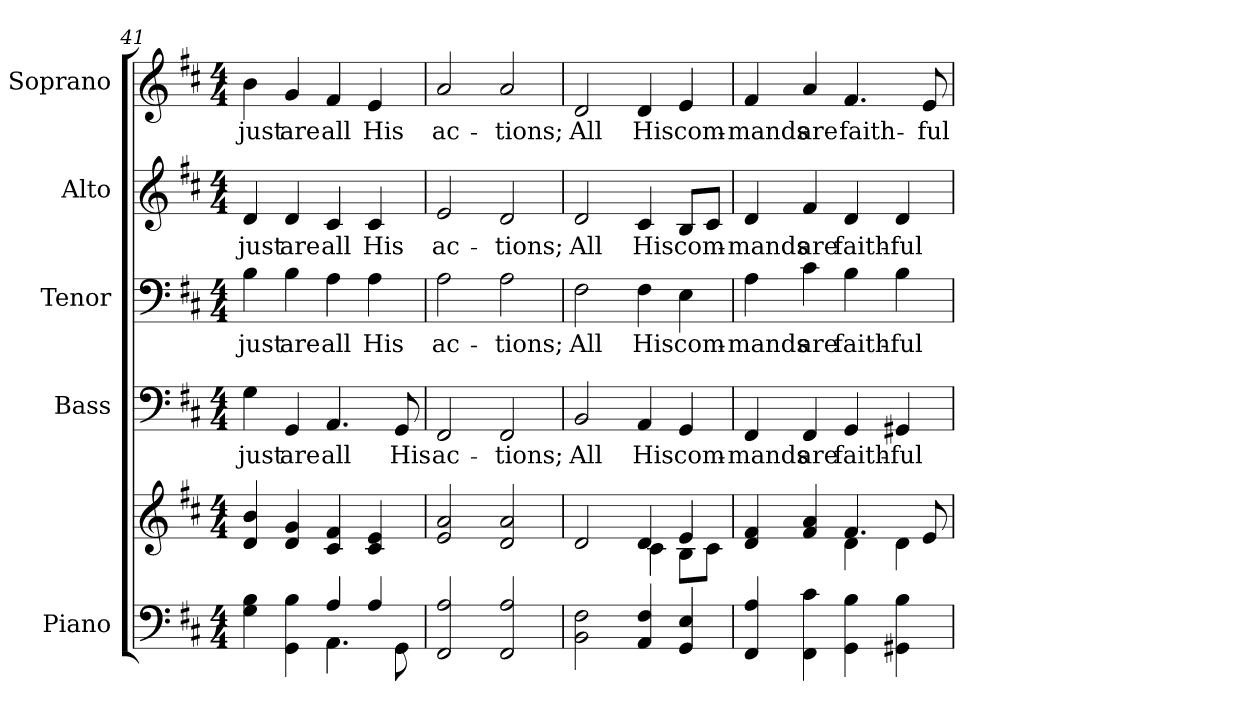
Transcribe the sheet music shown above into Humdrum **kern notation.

**kern	**kern	**kern	**text	**kern	**text	**kern	**text	**kern	**text
*part5	*part5	*part4	*part4	*part3	*part3	*part2	*part2	*part1	*part1
*staff6	*staff5	*staff4	*staff4	*staff3	*staff3	*staff2	*staff2	*staff1	*staff1
*I"Piano	*	*I"Bass	*	*I"Tenor	*	*I"Alto	*	*I"Soprano	*
*I'Pno.	*	*I'B.	*	*I'T.	*	*I'A.	*	*I'S.	*
*clefF4	*clefG2	*clefF4	*	*clefF4	*	*clefG2	*	*clefG2	*
*k[f#c#]	*k[f#c#]	*k[f#c#]	*	*k[f#c#]	*	*k[f#c#]	*	*k[f#c#]	*
*D:	*D:	*D:	*	*D:	*	*D:	*	*D:	*
*M4/4	*M4/4	*M4/4	*	*M4/4	*	*M4/4	*	*M4/4	*
=41	=41	=41	=41	=41	=41	=41	=41	=41	=41
*^	*	*	*	*	*	*	*	*	*
!	!	!	!	!LO:LY:b:color=#000000	!	!	!	!	!	!
!	!	!	!	!	!	!LO:LY:b:color=#000000	!	!	!	!
!	!	!	!	!	!	!	!	!LO:LY:b:color=#000000	!	!
!	!	!	!	!	!	!	!	!	!	!LO:LY:b:color=#000000
4Gi\ 4Bi	2ryy	4di/ 4bi	4Gi\	just	4Bi\	just	4di/	just	4bi\	just
!	!	!	!	!LO:LY:b:color=#000000	!	!	!	!	!	!
!	!	!	!	!	!	!LO:LY:b:color=#000000	!	!	!	!
!	!	!	!	!	!	!	!	!LO:LY:b:color=#000000	!	!
!	!	!	!	!	!	!	!	!	!	!LO:LY:b:color=#000000
4GGi\ 4Bi	.	4di/ 4gi	4GGi/	are	4Bi\	are	4di/	are	4gi/	are
!	!	!	!	!LO:LY:b:color=#000000	!	!	!	!	!	!
!	!	!	!	!	!	!LO:LY:b:color=#000000	!	!	!	!
!	!	!	!	!	!	!	!	!LO:LY:b:color=#000000	!	!
!	!	!	!	!	!	!	!	!	!	!LO:LY:b:color=#000000
4Ai/	4.AAi\	4c#i/ 4f#i	4.AAi/	all	4Ai\	all	4c#i/	all	4f#i/	all
!	!	!	!	!	!	!LO:LY:b:color=#000000	!	!	!	!
!	!	!	!	!	!	!	!	!LO:LY:b:color=#000000	!	!
!	!	!	!	!	!	!	!	!	!	!LO:LY:b:color=#000000
4Ai/	.	4c#i/ 4ei	.	.	4Ai\	His	4c#i/	His	4ei/	His
!	!	!	!	!LO:LY:b:color=#000000	!	!	!	!	!	!
.	8GGi\	.	8GGi/	His	.	.	.	.	.	.
*v	*v	*	*	*	*	*	*	*	*	*
=42	=42	=42	=42	=42	=42	=42	=42	=42	=42
*^	*	*	*	*	*	*	*	*	*
!	!	!	!	!LO:LY:b:color=#000000	!	!	!	!	!	!
*v	*v	*	*	*	*	*	*	*	*	*
*^	*	*	*	*	*	*	*	*	*
!	!	!	!	!	!	!LO:LY:b:color=#000000	!	!	!	!
*v	*v	*	*	*	*	*	*	*	*	*
*^	*	*	*	*	*	*	*	*	*
!	!	!	!	!	!	!	!	!LO:LY:b:color=#000000	!	!
*v	*v	*	*	*	*	*	*	*	*	*
*^	*	*	*	*	*	*	*	*	*
!	!	!	!	!	!	!	!	!	!	!LO:LY:b:color=#000000
*v	*v	*	*	*	*	*	*	*	*	*
2FF#i/ 2Ai	2ei/ 2ai	2FF#i/	ac-	2Ai\	ac-	2ei/	ac-	2ai/	ac-
!	!	!	!LO:LY:b:color=#000000	!	!	!	!	!	!
!	!	!	!	!	!LO:LY:b:color=#000000	!	!	!	!
!	!	!	!	!	!	!	!LO:LY:b:color=#000000	!	!
!	!	!	!	!	!	!	!	!	!LO:LY:b:color=#000000
2FF#i/ 2Ai	2di/ 2ai	2FF#i/	-tions;	2Ai\	-tions;	2di/	-tions;	2ai/	-tions;
!!LO:PB:g=z
=43	=43	=43	=43	=43	=43	=43	=43	=43	=43
*	*^	*	*	*	*	*	*	*	*
!	!	!	!	!LO:LY:b:color=#000000	!	!	!	!	!	!
!	!	!	!	!	!	!LO:LY:b:color=#000000	!	!	!	!
!	!	!	!	!	!	!	!	!LO:LY:b:color=#000000	!	!
!	!	!	!	!	!	!	!	!	!	!LO:LY:b:color=#000000
2BBi\ 2F#i	2di/	2ryy	2BBi/	All	2F#i\	All	2di/	All	2di/	All
!	!	!	!	!LO:LY:b:color=#000000	!	!	!	!	!	!
!	!	!	!	!	!	!LO:LY:b:color=#000000	!	!	!	!
!	!	!	!	!	!	!	!	!LO:LY:b:color=#000000	!	!
!	!	!	!	!	!	!	!	!	!	!LO:LY:b:color=#000000
4AAi/ 4F#i	4di/	4c#i\	4AAi/	His	4F#i\	His	4c#i/	His	4di/	His
!	!	!	!	!LO:LY:b:color=#000000	!	!	!	!	!	!
!	!	!	!	!	!	!LO:LY:b:color=#000000	!	!	!	!
!	!	!	!	!	!	!	!	!LO:LY:b:color=#000000	!	!
!	!	!	!	!	!	!	!	!	!	!LO:LY:b:color=#000000
4GGi/ 4Ei	4ei/	8Bi\L	4GGi/	com-	4Ei\	com-	8Bi/L	com-	4ei/	com-
.	.	8c#i\J	.	.	.	.	8c#i/J	.	.	.
=44	=44	=44	=44	=44	=44	=44	=44	=44	=44	=44
!	!	!	!	!LO:LY:b:color=#000000	!	!	!	!	!	!
!	!	!	!	!	!	!LO:LY:b:color=#000000	!	!	!	!
!	!	!	!	!	!	!	!	!LO:LY:b:color=#000000	!	!
!	!	!	!	!	!	!	!	!	!	!LO:LY:b:color=#000000
4FF#i/ 4Ai	4di/ 4f#i	2ryy	4FF#i/	-mands	4Ai\	-mands	4di/	-mands	4f#i/	-mands
!	!	!	!	!LO:LY:b:color=#000000	!	!	!	!	!	!
!	!	!	!	!	!	!LO:LY:b:color=#000000	!	!	!	!
!	!	!	!	!	!	!	!	!LO:LY:b:color=#000000	!	!
!	!	!	!	!	!	!	!	!	!	!LO:LY:b:color=#000000
4FF#i\ 4c#i	4f#i/ 4ai	.	4FF#i/	are	4c#i\	are	4f#i/	are	4ai/	are
!	!	!	!	!LO:LY:b:color=#000000	!	!	!	!	!	!
!	!	!	!	!	!	!LO:LY:b:color=#000000	!	!	!	!
!	!	!	!	!	!	!	!	!LO:LY:b:color=#000000	!	!
!	!	!	!	!	!	!	!	!	!	!LO:LY:b:color=#000000
4GGi\ 4Bi	4.f#i/	4di\	4GGi/	faith-	4Bi\	faith-	4di/	faith-	4.f#i/	faith-
!	!	!	!	!LO:LY:b:color=#000000	!	!	!	!	!	!
!	!	!	!	!	!	!LO:LY:b:color=#000000	!	!	!	!
!	!	!	!	!	!	!	!	!LO:LY:b:color=#000000	!	!
4GG#Xi\ 4Bi	.	4di\	4GG#Xi/	-ful	4Bi\	-ful	4di/	-ful	.	.
!	!	!	!	!	!	!	!	!	!	!LO:LY:b:color=#000000
.	8ei/	.	.	.	.	.	.	.	8ei/	-ful
*	*v	*v	*	*	*	*	*	*	*	*
=	=	=	=	=	=	=	=	=	=
*-	*-	*-	*-	*-	*-	*-	*-	*-	*-
